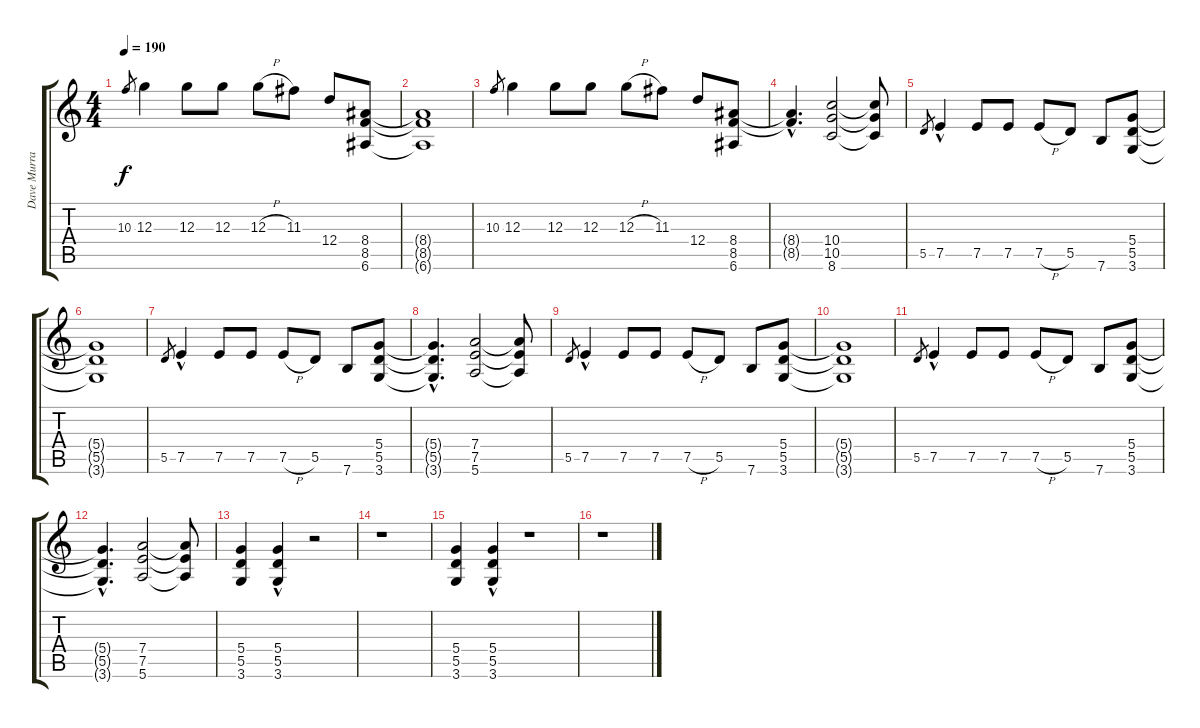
\track ("Dave Murray" "Dave Murra") {instrument distortionguitar}
\staff {score tabs}
\tuning (E4 B3 G3 D3 A2 E2) {hide}
\ts (4 4)
\tempo 190
\clef g2
\ks c
10.3.8{gr dy f} 12.3.4 12.3.8 12.3.8 12.3{h}.8 11.3.8 12.4.8 (8.4 8.5 6.6).8 |
(8.4{t} 8.5{t} 6.6{t}).1 |
10.3.8{gr} 12.3.4 12.3.8 12.3.8 12.3{h}.8 11.3.8 12.4.8 (8.4 8.5 6.6).8 |
(8.4{hac t} 8.5{hac t}).4{d} (10.4 10.5 8.6).2 (10.4{t} 10.5{t} 8.6{t}).8 |
5.5.8{gr} 7.5{hac}.4 7.5.8 7.5.8 7.5{h}.8 5.5.8 7.6.8 (5.4 5.5 3.6).8 |
(5.4{t} 5.5{t} 3.6{t}).1 |
5.5.8{gr} 7.5{hac}.4 7.5.8 7.5.8 7.5{h}.8 5.5.8 7.6.8 (5.4 5.5 3.6).8 |
(5.4{hac t} 5.5{hac t} 3.6{hac t}).4{d} (7.4 7.5 5.6).2 (7.4{t} 7.5{t} 5.6{t}).8 |
5.5.8{gr} 7.5{hac}.4 7.5.8 7.5.8 7.5{h}.8 5.5.8 7.6.8 (5.4 5.5 3.6).8 |
(5.4{t} 5.5{t} 3.6{t}).1 |
5.5.8{gr} 7.5{hac}.4 7.5.8 7.5.8 7.5{h}.8 5.5.8 7.6.8 (5.4 5.5 3.6).8 |
(5.4{hac t} 5.5{hac t} 3.6{hac t}).4{d} (7.4 7.5 5.6).2 (7.4{t} 7.5{t} 5.6{t}).8 |
(5.4 5.5 3.6).4 (5.4{hac} 5.5 3.6).4 r.2 |
r.1 |
(5.4 5.5 3.6).4 (5.4{hac} 5.5 3.6).4 r.1 |
r.1
